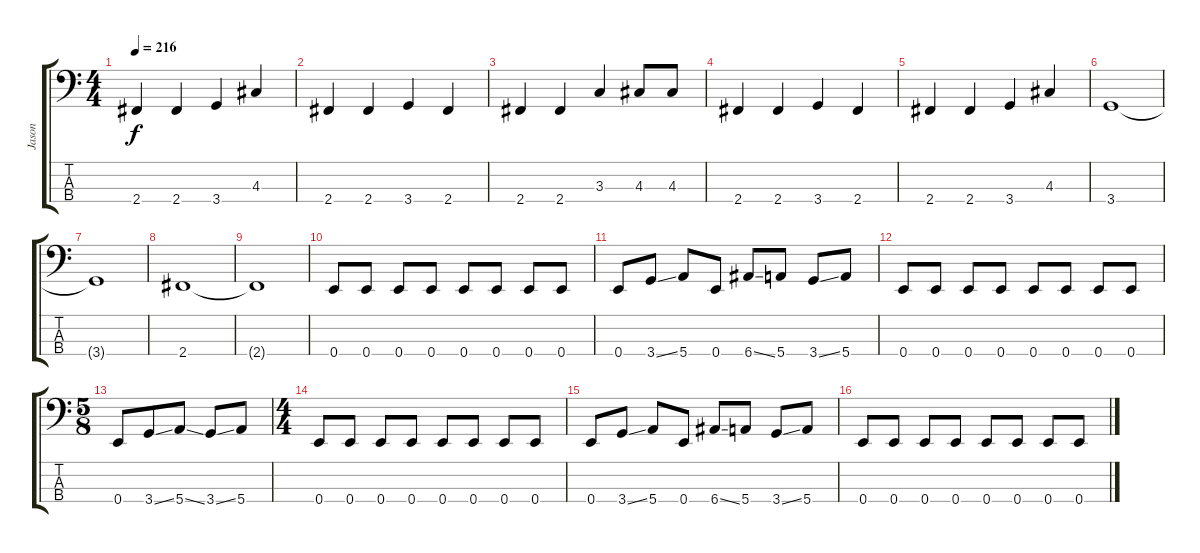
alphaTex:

\track ("Jason" "Jason") {instrument electricbasspick}
\staff {score tabs}
\tuning (G2 D2 A1 E1) {hide}
\ts (4 4)
\tempo 216
\clef f4
\ks c
2.4.4{dy f} 2.4.4 3.4.4 4.3.4 |
2.4.4 2.4.4 3.4.4 2.4.4 |
2.4.4 2.4.4 3.3.4 4.3.8 4.3.8 |
2.4.4 2.4.4 3.4.4 2.4.4 |
2.4.4 2.4.4 3.4.4 4.3.4 |
3.4.1 |
3.4{t}.1 |
2.4.1 |
2.4{t}.1 |
0.4.8{volume 12} 0.4.8 0.4.8 0.4.8 0.4.8 0.4.8 0.4.8 0.4.8 |
0.4.8 3.4{ss}.8 5.4.8 0.4.8 6.4{ss}.8 5.4.8 3.4{ss}.8 5.4.8 |
0.4.8 0.4.8 0.4.8 0.4.8 0.4.8 0.4.8 0.4.8 0.4.8 |
\ts (5 8)
0.4.8 3.4{ss}.8 5.4{ss}.8 3.4{ss}.8 5.4.8 |
\ts (4 4)
0.4.8 0.4.8 0.4.8 0.4.8 0.4.8 0.4.8 0.4.8 0.4.8 |
0.4.8 3.4{ss}.8 5.4.8 0.4.8 6.4{ss}.8 5.4.8 3.4{ss}.8 5.4.8 |
0.4.8 0.4.8 0.4.8 0.4.8 0.4.8 0.4.8 0.4.8 0.4.8
